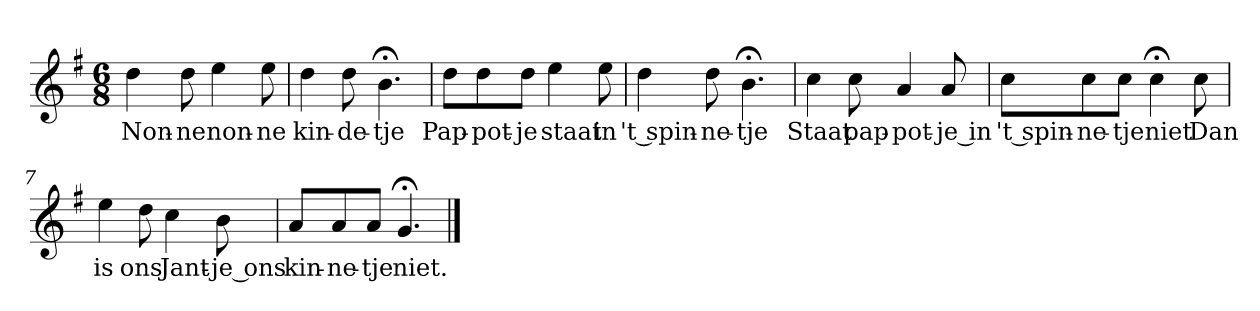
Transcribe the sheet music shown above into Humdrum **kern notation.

**kern	**text
*part1	*part1
*staff1	*staff1
*k[f#]	*
*G:	*
*M6/8	*
*MM120	*
=1	=1
4dd	Non-
8dd	-ne
4ee	non-
8ee	-ne
=2	=2
4dd	kin-
8dd	-de-
4.b;<	-tje
=3	=3
8ddL	Pap-
8dd	-pot-
8ddJ	-je
4ee	staat
8ee	in
=4	=4
4dd	't spin-
8dd	-ne-
4.b;<	-tje
=5	=5
4cc	Staat
8cc	pap-
4a	-pot-
8a	-je in
=6	=6
8ccL	't spin-
8cc	-ne-
8ccJ	-tje
4cc;<	niet
8cc	Dan
=7	=7
4ee	is
8dd	ons
4cc	Jant-
8b	-je ons
=8	=8
8aL	kin-
8a	-ne-
8aJ	-tje
4.g;<	niet.
==	==
*-	*-
